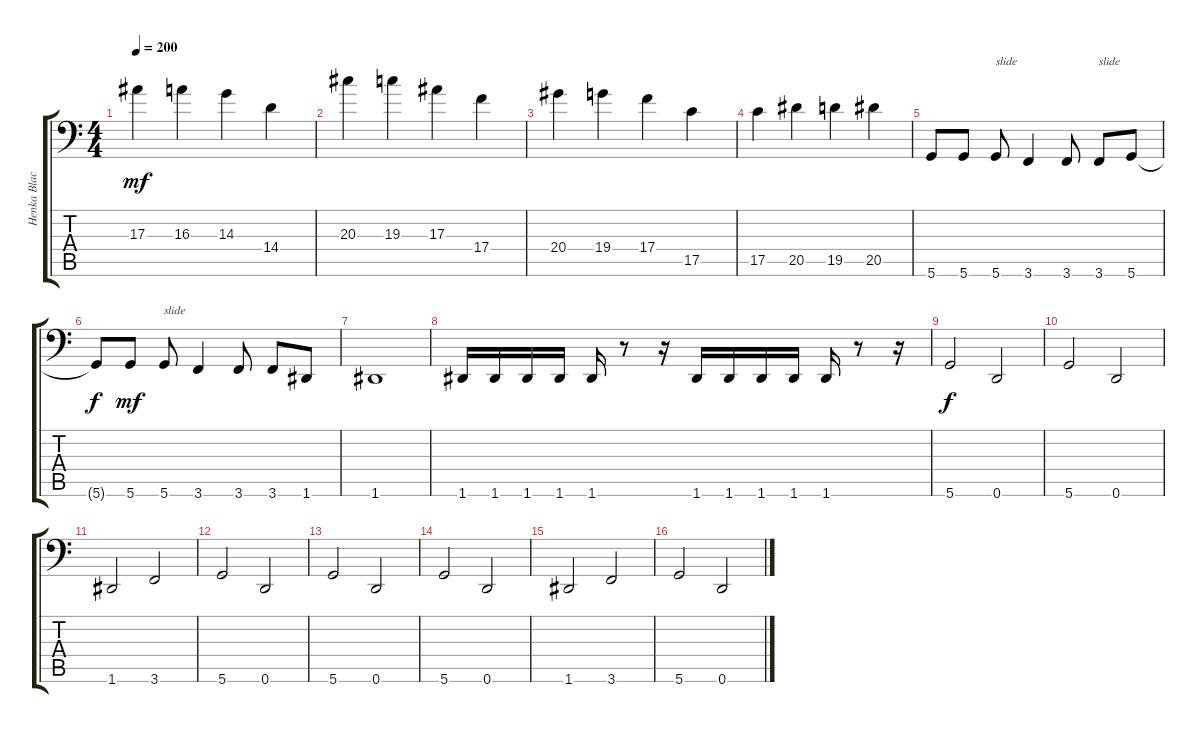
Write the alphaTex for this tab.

\track ("Henka Blacksmith" "Henka Blac") {instrument electricbasspick}
\staff {score tabs}
\tuning (D3 A2 F2 C2 G1 D1) {hide}
\ts (4 4)
\tempo 200
\clef f4
\ks c
17.3.4{dy mf} 16.3.4 14.3.4 14.4.4 |
20.3.4 19.3.4 17.3.4 17.4.4 |
20.4.4 19.4.4 17.4.4 17.5.4 |
17.5.4 20.5.4 19.5.4 20.5.4 |
5.6.8 5.6.8 5.6.8{txt "slide"} 3.6.4 3.6.8 3.6.8{txt "slide"} 5.6.8 |
5.6{t}.8{dy f} 5.6.8{dy mf} 5.6.8{txt "slide"} 3.6.4 3.6.8 3.6.8 1.6.8 |
1.6.1 |
1.6.16 1.6.16 1.6.16 1.6.16 1.6.16 r.8 r.16 1.6.16 1.6.16 1.6.16 1.6.16 1.6.16 r.8 r.16 |
5.6.2{dy f} 0.6.2 |
5.6.2 0.6.2 |
1.6.2 3.6.2 |
5.6.2 0.6.2 |
5.6.2 0.6.2 |
5.6.2 0.6.2 |
1.6.2 3.6.2 |
5.6.2 0.6.2
